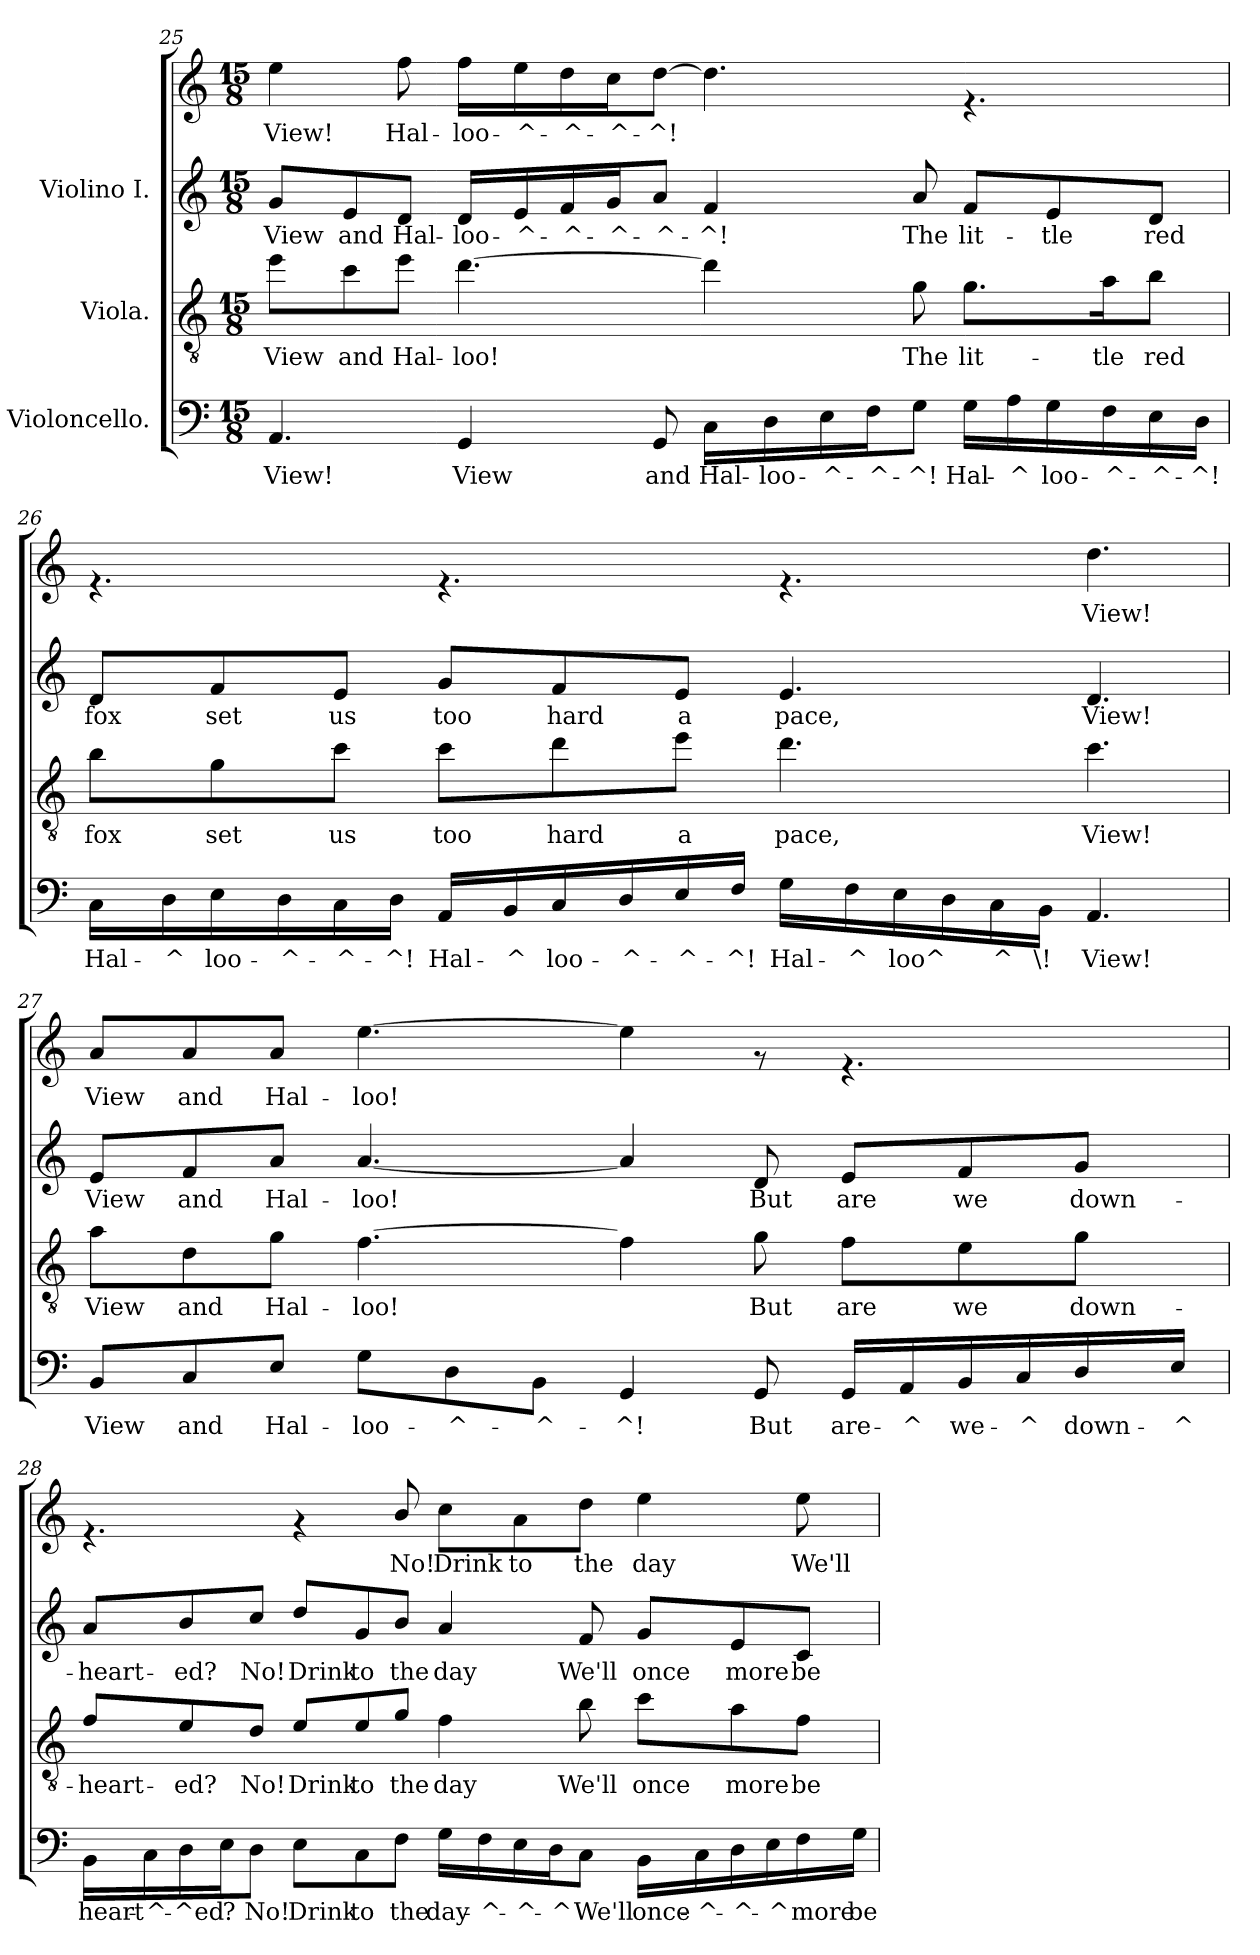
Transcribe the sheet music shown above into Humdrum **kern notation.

**kern	**text	**kern	**text	**kern	**text	**kern	**text
*part3	*part3	*part2	*part2	*part1	*part1	*part1	*part1
*staff4	*staff4	*staff3	*staff3	*staff2	*staff2	*staff1	*staff1
*I"Violoncello.	*	*I"Viola.	*	*I"Violino I.	*	*	*
!!LO:LB:g=z
*clefF4	*	*clefGv2	*	*clefG2	*	*clefG2	*
*	*	*ITrd4c7	*	*ITrd1c2	*	*ITrd1c2	*
*M15/8	*	*M15/8	*	*M15/8	*	*M15/8	*
=25	=25	=25	=25	=25	=25	=25	=25
!	!LO:LY:b:cj	!	!LO:LY:b:cj	!	!LO:LY:b:cj	!	!LO:LY:b:cj
4.AA/	View!	8a\L	View	8f/L	View	4dd\	View!
!	!	!	!LO:LY:b:cj	!	!LO:LY:b:cj	!	!
.	.	8f\	and	8d/	and	.	.
!	!	!	!LO:LY:b:cj	!	!LO:LY:b:cj	!	!LO:LY:b:cj
.	.	8a\J	Hal-	8c/J	Hal-	8ee\	Hal-
!	!LO:LY:b:cj	!	!LO:LY:b:cj	!	!LO:LY:b:cj	!	!LO:LY:b:cj
4GG/	View	[>4.g\	-loo!	16c/L	-loo-	16ee\L	-loo-
!	!	!	!	!	!LO:LY:b:cj	!	!LO:LY:b:cj
.	.	.	.	16d/	-^-	16dd\	-^-
!	!	!	!	!	!LO:LY:b:cj	!	!LO:LY:b:cj
.	.	.	.	16e/	-^-	16cc\	-^-
!	!	!	!	!	!LO:LY:b:cj	!	!LO:LY:b:cj
.	.	.	.	16f/	-^-	16b\	-^-
!	!LO:LY:b:cj	!	!	!	!LO:LY:b:cj	!	!LO:LY:b:cj
8GG/	and	.	.	8g/J	-^-	[>8cc\J	-^!
!	!LO:LY:b:cj	!	!LO:LY:b:cj	!	!LO:LY:b:cj	!	!LO:LY:b:cj
16C\L	Hal-	4g\]	.	4e/	-^!	4.cc\]	.
!	!LO:LY:b:cj	!	!	!	!	!	!
16D\	-loo-	.	.	.	.	.	.
!	!LO:LY:b:cj	!	!	!	!	!	!
16E\	-^-	.	.	.	.	.	.
!	!LO:LY:b:cj	!	!	!	!	!	!
16F\	-^-	.	.	.	.	.	.
!	!LO:LY:b:cj	!	!LO:LY:b:cj	!	!LO:LY:b:cj	!	!
8G\J	-^!	8c\	The	8g/	The	.	.
!	!LO:LY:b:cj	!	!LO:LY:b:cj	!	!LO:LY:b:cj	!	!
16G\L	Hal-	8.c\L	lit-	8e/L	lit-	4.rf	.
!	!LO:LY:b:cj	!	!	!	!	!	!
16A\	-^	.	.	.	.	.	.
!	!LO:LY:b:cj	!	!	!	!LO:LY:b:cj	!	!
16G\	loo-	.	.	8d/	-tle	.	.
!	!LO:LY:b:cj	!	!LO:LY:b:cj	!	!	!	!
16F\	-^-	16d\	-tle	.	.	.	.
!	!LO:LY:b:cj	!	!LO:LY:b:cj	!	!LO:LY:b:cj	!	!
16E\	-^-	8e\J	red	8c/J	red	.	.
!	!LO:LY:b:cj	!	!	!	!	!	!
16D\J	-^!	.	.	.	.	.	.
=26	=26	=26	=26	=26	=26	=26	=26
!	!LO:LY:b:cj	!	!LO:LY:b:cj	!	!LO:LY:b:cj	!	!
16C\L	Hal-	8e\L	fox	8c/L	fox	4.rf	.
!	!LO:LY:b:cj	!	!	!	!	!	!
16D\	-^	.	.	.	.	.	.
!	!LO:LY:b:cj	!	!LO:LY:b:cj	!	!LO:LY:b:cj	!	!
16E\	loo-	8c\	set	8e/	set	.	.
!	!LO:LY:b:cj	!	!	!	!	!	!
16D\	-^-	.	.	.	.	.	.
!	!LO:LY:b:cj	!	!LO:LY:b:cj	!	!LO:LY:b:cj	!	!
16C\	-^-	8f\J	us	8d/J	us	.	.
!	!LO:LY:b:cj	!	!	!	!	!	!
16D\J	-^!	.	.	.	.	.	.
!	!LO:LY:b:cj	!	!LO:LY:b:cj	!	!LO:LY:b:cj	!	!
16AA/L	Hal-	8f\L	too	8f/L	too	4.rf	.
!	!LO:LY:b:cj	!	!	!	!	!	!
16BB/	-^	.	.	.	.	.	.
!	!LO:LY:b:cj	!	!LO:LY:b:cj	!	!LO:LY:b:cj	!	!
16C/	loo-	8g\	hard	8e/	hard	.	.
!	!LO:LY:b:cj	!	!	!	!	!	!
16D/	-^-	.	.	.	.	.	.
!	!LO:LY:b:cj	!	!LO:LY:b:cj	!	!LO:LY:b:cj	!	!
16E/	-^-	8a\J	a	8d/J	a	.	.
!	!LO:LY:b:cj	!	!	!	!	!	!
16F/J	-^!	.	.	.	.	.	.
!	!LO:LY:b:cj	!	!LO:LY:b:cj	!	!LO:LY:b:cj	!	!
16G\L	Hal-	4.g\	pace,	4.d/	pace,	4.rf	.
!	!LO:LY:b:cj	!	!	!	!	!	!
16F\	-^	.	.	.	.	.	.
!	!LO:LY:b:cj	!	!	!	!	!	!
16E\	loo^	.	.	.	.	.	.
!	!LO:LY:b:cj	!	!	!	!	!	!
16D\	-	.	.	.	.	.	.
!	!LO:LY:b:cj	!	!	!	!	!	!
16C\	-^	.	.	.	.	.	.
!	!LO:LY:b:cj	!	!	!	!	!	!
16BB\J	\!	.	.	.	.	.	.
!	!LO:LY:b:cj	!	!LO:LY:b:cj	!	!LO:LY:b:cj	!	!LO:LY:b:cj
4.AA/	View!	4.f\	View!	4.c/	View!	4.cc\	View!
!!LO:PB:g=z
=27	=27	=27	=27	=27	=27	=27	=27
!	!LO:LY:b:cj	!	!LO:LY:b:cj	!	!LO:LY:b:cj	!	!LO:LY:b:cj
8BB/L	View	8d\L	View	8d/L	View	8g/L	View
!	!LO:LY:b:cj	!	!LO:LY:b:cj	!	!LO:LY:b:cj	!	!LO:LY:b:cj
8C/	and	8G\	and	8e/	and	8g/	and
!	!LO:LY:b:cj	!	!LO:LY:b:cj	!	!LO:LY:b:cj	!	!LO:LY:b:cj
8E/J	Hal-	8c\J	Hal-	8g/J	Hal-	8g/J	Hal-
!	!LO:LY:b:cj	!	!LO:LY:b:cj	!	!LO:LY:b:cj	!	!LO:LY:b:cj
8G\L	-loo-	[>4.B\	-loo!	[<4.g/	-loo!	[>4.dd\	-loo!
!	!LO:LY:b:cj	!	!	!	!	!	!
8D\	-^-	.	.	.	.	.	.
!	!LO:LY:b:cj	!	!	!	!	!	!
8BB\J	-^-	.	.	.	.	.	.
!	!LO:LY:b:cj	!	!LO:LY:b:cj	!	!LO:LY:b:cj	!	!LO:LY:b:cj
4GG/	-^!	4B\]	.	4g/]	.	4dd\]	.
!	!LO:LY:b:cj	!	!LO:LY:b:cj	!	!LO:LY:b:cj	!	!
8GG/	But	8c\	But	8c/	But	8rf	.
!	!LO:LY:b:cj	!	!LO:LY:b:cj	!	!LO:LY:b:cj	!	!
16GG/L	are-	8B\L	are	8d/L	are	4.rf	.
!	!LO:LY:b:cj	!	!	!	!	!	!
16AA/	-^	.	.	.	.	.	.
!	!LO:LY:b:cj	!	!LO:LY:b:cj	!	!LO:LY:b:cj	!	!
16BB/	we-	8A\	we	8e/	we	.	.
!	!LO:LY:b:cj	!	!	!	!	!	!
16C/	-^	.	.	.	.	.	.
!	!LO:LY:b:cj	!	!LO:LY:b:cj	!	!LO:LY:b:cj	!	!
16D/	down-	8c\J	down-	8f/J	down-	.	.
!	!LO:LY:b:cj	!	!	!	!	!	!
16E/J	-^	.	.	.	.	.	.
=28	=28	=28	=28	=28	=28	=28	=28
!	!LO:LY:b:cj	!	!LO:LY:b:cj	!	!LO:LY:b:cj	!	!
16BB\L	heart-	8B/L	-heart-	8g/L	heart-	4.rf	.
!	!LO:LY:b:cj	!	!	!	!	!	!
16C\	-^-	.	.	.	.	.	.
!	!LO:LY:b:cj	!	!LO:LY:b:cj	!	!LO:LY:b:cj	!	!
16D\	-^ed	8A/	-ed?	8a/	-ed?	.	.
!	!LO:LY:b:cj	!	!	!	!	!	!
16E\	?	.	.	.	.	.	.
!	!LO:LY:b:cj	!	!LO:LY:b:cj	!	!LO:LY:b:cj	!	!
8D\J	No!	8G/J	No!	8b/J	No!	.	.
!	!LO:LY:b:cj	!	!LO:LY:b:cj	!	!LO:LY:b:cj	!	!
8E\L	Drink	8A/L	Drink	8cc/L	Drink	4rf	.
!	!LO:LY:b:cj	!	!LO:LY:b:cj	!	!LO:LY:b:cj	!	!
8C\	to	8A/	to	8f/	to	.	.
!	!LO:LY:b:cj	!	!LO:LY:b:cj	!	!LO:LY:b:cj	!	!LO:LY:b:cj
8F\J	the	8c/J	the	8a/J	the	8a/	-No!
!	!LO:LY:b:cj	!	!LO:LY:b:cj	!	!LO:LY:b:cj	!	!LO:LY:b:cj
16G\L	day-	4B\	day	4g/	day	8b\L	Drink
!	!LO:LY:b:cj	!	!	!	!	!	!
16F\	-^-	.	.	.	.	.	.
!	!LO:LY:b:cj	!	!	!	!	!	!LO:LY:b:cj
16E\	-^-	.	.	.	.	8g\	to
!	!LO:LY:b:cj	!	!	!	!	!	!
16D\	-^	.	.	.	.	.	.
!	!LO:LY:b:cj	!	!LO:LY:b:cj	!	!LO:LY:b:cj	!	!LO:LY:b:cj
8C\J	We'll	8e\	We'll	8e/	We'll	8cc\J	the
!	!LO:LY:b:cj	!	!LO:LY:b:cj	!	!LO:LY:b:cj	!	!LO:LY:b:cj
16BB\L	once-	8f\L	once	8f/L	once	4dd\	day
!	!LO:LY:b:cj	!	!	!	!	!	!
16C\	-^-	.	.	.	.	.	.
!	!LO:LY:b:cj	!	!LO:LY:b:cj	!	!LO:LY:b:cj	!	!
16D\	-^-	8d\	more	8d/	more	.	.
!	!LO:LY:b:cj	!	!	!	!	!	!
16E\	-^	.	.	.	.	.	.
!	!LO:LY:b:cj	!	!LO:LY:b:cj	!	!LO:LY:b:cj	!	!LO:LY:b:cj
16F\	more	8B\J	be	8B/J	be	8dd\	We'll
!	!LO:LY:b:cj	!	!	!	!	!	!
16G\J	be	.	.	.	.	.	.
=	=	=	=	=	=	=	=
*-	*-	*-	*-	*-	*-	*-	*-
